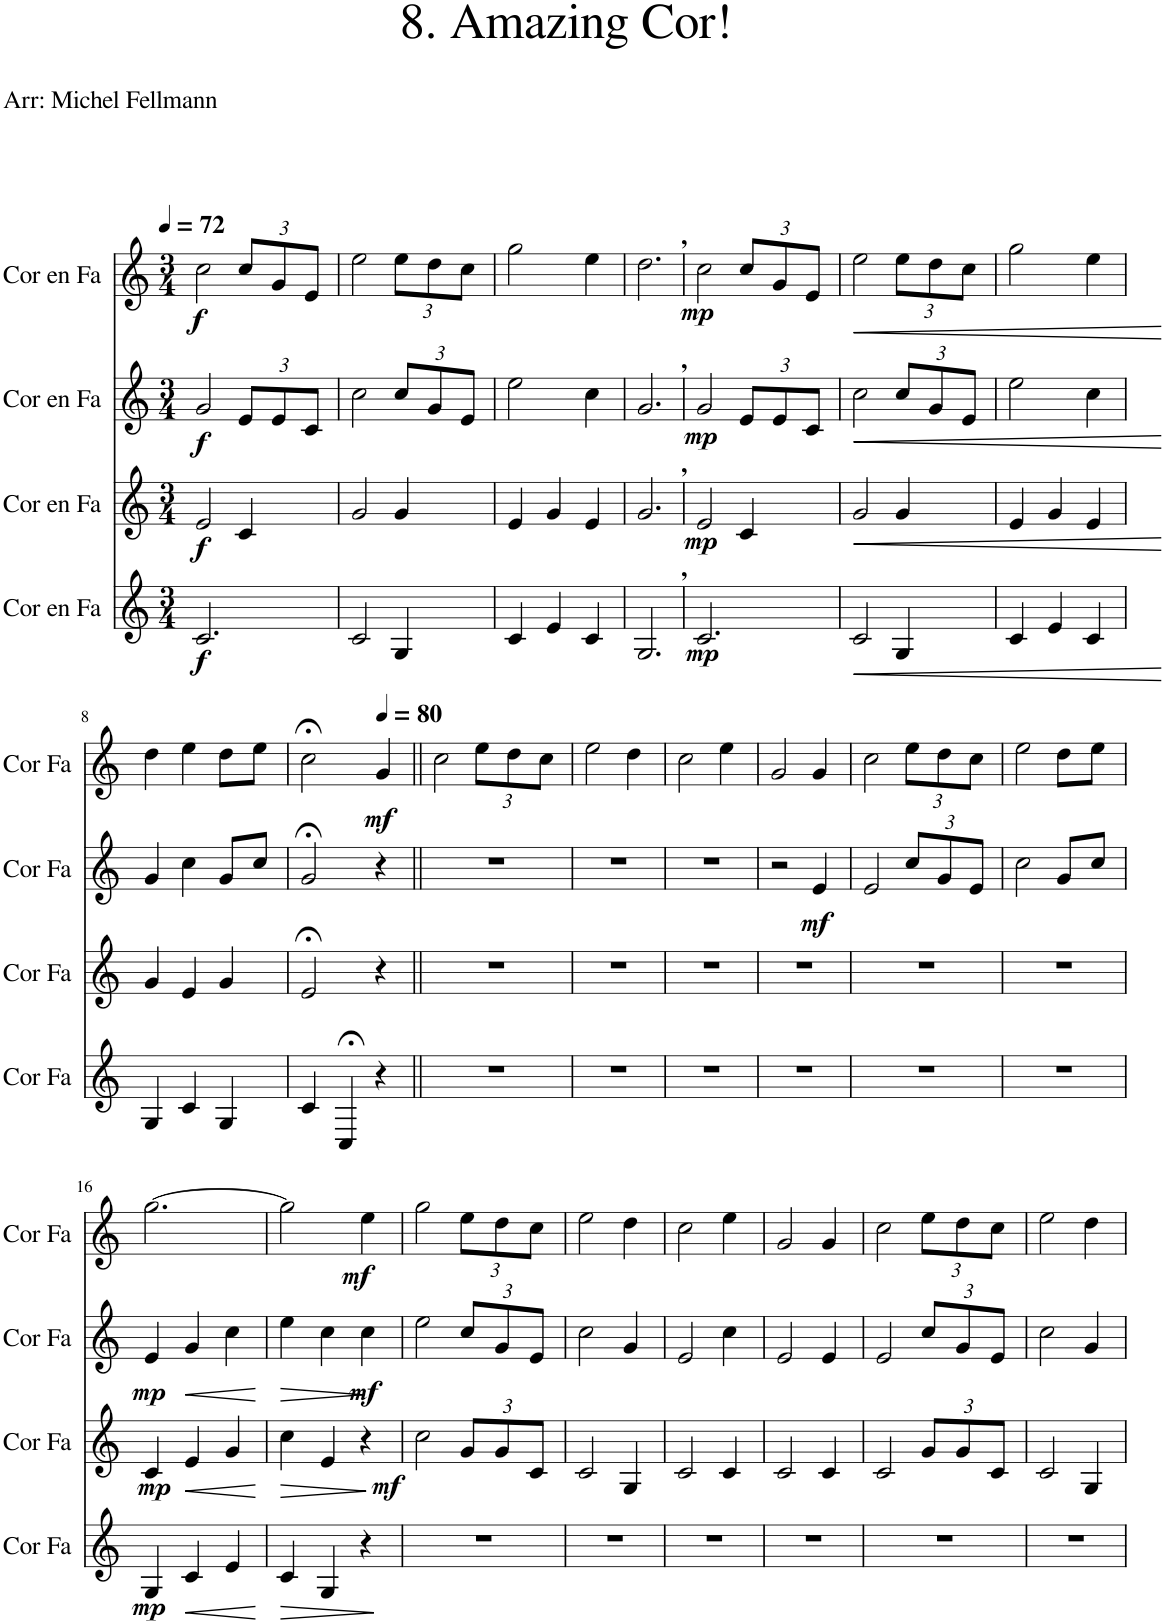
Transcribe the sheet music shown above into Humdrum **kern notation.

**kern	**dynam	**kern	**dynam	**kern	**dynam	**kern	**dynam
*part4	*part4	*part3	*part3	*part2	*part2	*part1	*part1
*staff4	*staff4	*staff3	*staff3	*staff2	*staff2	*staff1	*staff1
*I"Cor en Fa	*	*I"Cor en Fa	*	*I"Cor en Fa	*	*I"Cor en Fa	*
*I'Cor Fa	*	*I'Cor Fa	*	*I'Cor Fa	*	*I'Cor Fa	*
*clefG2	*	*clefG2	*	*clefG2	*	*clefG2	*
*Trd4c7	*	*Trd4c7	*	*Trd4c7	*	*Trd4c7	*
*k[]	*	*k[]	*	*k[]	*	*k[]	*
*M3/4	*	*M3/4	*	*M3/4	*	*M3/4	*
*MM72	*	*MM72	*	*MM72	*	*MM72	*
=1	=1	=1	=1	=1	=1	=1	=1
!	!LO:DY:b	!	!LO:DY:b	!	!LO:DY:b	!	!LO:DY:b
2.c/	f	2e/	f	2g/	f	2cc\	f
*	*	*	*	*Xbrackettup	*	*Xbrackettup	*
.	.	4c/	.	12e/L	.	12cc/L	.
.	.	.	.	12e/	.	12g/	.
.	.	.	.	12c/J	.	12e/J	.
=2	=2	=2	=2	=2	=2	=2	=2
2c/	.	2g/	.	2cc\	.	2ee\	.
4G/	.	4g/	.	12cc/L	.	12ee\L	.
.	.	.	.	12g/	.	12dd\	.
.	.	.	.	12e/J	.	12cc\J	.
=3	=3	=3	=3	=3	=3	=3	=3
4c/	.	4e/	.	2ee\	.	2gg\	.
4e/	.	4g/	.	.	.	.	.
4c/	.	4e/	.	4cc\	.	4ee\	.
=4	=4	=4	=4	=4	=4	=4	=4
!	!	!	!	!	!	!LO:TX:a:B:t=,	!
!	!	!	!	!LO:TX:a:B:t=,	!	!	!
!	!	!LO:TX:a:B:t=,	!	!	!	!	!
!LO:TX:a:B:t=,	!	!	!	!	!	!	!
2.G/	.	2.g/	.	2.g/	.	2.dd\	.
=5	=5	=5	=5	=5	=5	=5	=5
!	!LO:DY:b	!	!LO:DY:b	!	!LO:DY:b	!	!LO:DY:b
2.c/	mp	2e/	mp	2g/	mp	2cc\	mp
.	.	4c/	.	12e/L	.	12cc/L	.
.	.	.	.	12e/	.	12g/	.
.	.	.	.	12c/J	.	12e/J	.
=6	=6	=6	=6	=6	=6	=6	=6
!	!LO:HP:b	!	!LO:HP:b	!	!LO:HP:b	!	!LO:HP:b
2c/	<	2g/	<	2cc\	<	2ee\	<
4G/	.	4g/	.	12cc/L	.	12ee\L	.
.	.	.	.	12g/	.	12dd\	.
.	.	.	.	12e/J	.	12cc\J	.
.	[	.	[	.	[	.	[
=7	=7	=7	=7	=7	=7	=7	=7
4c/	.	4e/	.	2ee\	.	2gg\	.
4e/	.	4g/	.	.	.	.	.
4c/	.	4e/	.	4cc\	.	4ee\	.
!!LO:LB:g=z
=8	=8	=8	=8	=8	=8	=8	=8
4G/	.	4g/	.	4g/	.	4dd\	.
4c/	.	4e/	.	4cc\	.	4ee\	.
4G/	.	4g/	.	8g/L	.	8dd\L	.
.	.	.	.	8cc/J	.	8ee\J	.
=9	=9	=9	=9	=9	=9	=9	=9
4c;</	.	2e;</	.	2g;</	.	2cc;<\	.
4C/	.	.	.	.	.	.	.
*	*	*	*	*	*	*MM80	*
!	!	!	!	!	!	!	!LO:DY:b
4r	.	4r	.	4r	.	4g/	mf
=10||	=10||	=10||	=10||	=10||	=10||	=10||	=10||
2.r	.	2.r	.	2.r	.	2cc\	.
.	.	.	.	.	.	12ee\L	.
.	.	.	.	.	.	12dd\	.
.	.	.	.	.	.	12cc\J	.
=11	=11	=11	=11	=11	=11	=11	=11
2.r	.	2.r	.	2.r	.	2ee\	.
.	.	.	.	.	.	4dd\	.
=12	=12	=12	=12	=12	=12	=12	=12
2.r	.	2.r	.	2.r	.	2cc\	.
.	.	.	.	.	.	4ee\	.
=13	=13	=13	=13	=13	=13	=13	=13
2.r	.	2.r	.	2r	.	2g/	.
!	!	!	!	!	!LO:DY:b	!	!
.	.	.	.	4e/	mf	4g/	.
=14	=14	=14	=14	=14	=14	=14	=14
2.r	.	2.r	.	2e/	.	2cc\	.
.	.	.	.	12cc/L	.	12ee\L	.
.	.	.	.	12g/	.	12dd\	.
.	.	.	.	12e/J	.	12cc\J	.
=15	=15	=15	=15	=15	=15	=15	=15
2.r	.	2.r	.	2cc\	.	2ee\	.
.	.	.	.	8g/L	.	8dd\L	.
.	.	.	.	8cc/J	.	8ee\J	.
!!LO:LB:g=z
=16	=16	=16	=16	=16	=16	=16	=16
!	!LO:DY:b	!	!LO:DY:b	!	!LO:DY:b	!	!
4G/	mp	4c/	mp	4e/	mp	[2.gg\	.
!	!LO:HP:b	!	!LO:HP:b	!	!LO:HP:b	!	!
4c/	<	4e/	<	4g/	<	.	.
4e/	.	4g/	.	4cc\	.	.	.
.	[	.	[	.	[	.	.
=17	=17	=17	=17	=17	=17	=17	=17
!	!LO:HP:b	!	!LO:HP:b	!	!LO:HP:b	!	!
4c/	>	4cc\	>	4ee\	>	2gg\]	.
4G/	.	4e/	.	4cc\	.	.	.
!	!	!	!LO:DY:b	!	!LO:DY:b	!	!LO:DY:b
4r	.	4r	mf	4cc\	mf	4ee\	mf
.	]	.	]	.	]	.	.
=18	=18	=18	=18	=18	=18	=18	=18
2.r	.	2cc\	.	2ee\	.	2gg\	.
*	*	*Xbrackettup	*	*	*	*	*
.	.	12g/L	.	12cc/L	.	12ee\L	.
.	.	12g/	.	12g/	.	12dd\	.
.	.	12c/J	.	12e/J	.	12cc\J	.
=19	=19	=19	=19	=19	=19	=19	=19
2.r	.	2c/	.	2cc\	.	2ee\	.
.	.	4G/	.	4g/	.	4dd\	.
=20	=20	=20	=20	=20	=20	=20	=20
2.r	.	2c/	.	2e/	.	2cc\	.
.	.	4c/	.	4cc\	.	4ee\	.
=21	=21	=21	=21	=21	=21	=21	=21
2.r	.	2c/	.	2e/	.	2g/	.
.	.	4c/	.	4e/	.	4g/	.
=22	=22	=22	=22	=22	=22	=22	=22
2.r	.	2c/	.	2e/	.	2cc\	.
.	.	12g/L	.	12cc/L	.	12ee\L	.
.	.	12g/	.	12g/	.	12dd\	.
.	.	12c/J	.	12e/J	.	12cc\J	.
=23	=23	=23	=23	=23	=23	=23	=23
2.r	.	2c/	.	2cc\	.	2ee\	.
.	.	4G/	.	4g/	.	4dd\	.
=	=	=	=	=	=	=	=
*-	*-	*-	*-	*-	*-	*-	*-
